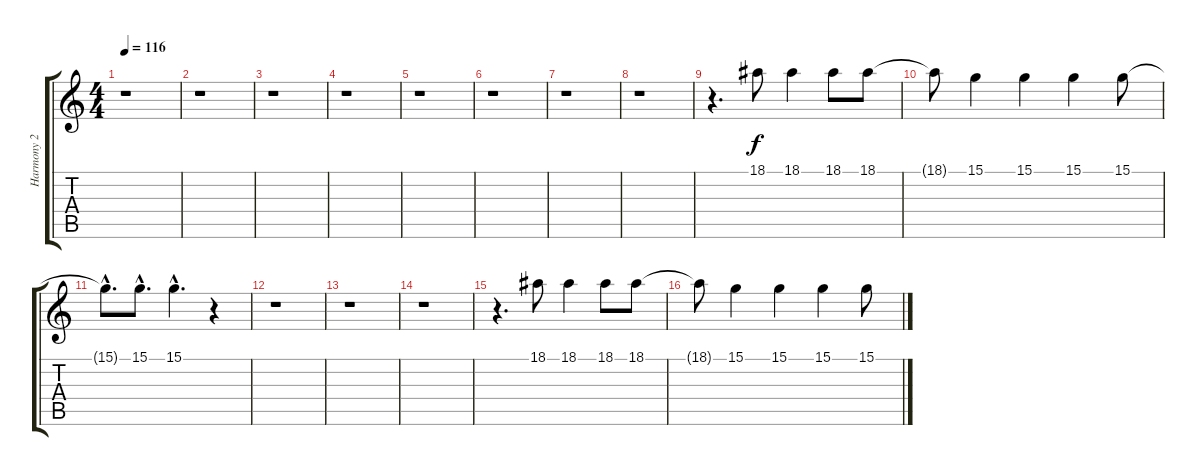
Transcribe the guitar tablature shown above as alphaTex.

\track ("Harmony 2 - Paul" "Harmony 2 ") {instrument piccolo}
\staff {score tabs}
\tuning (E4 B3 G3 D3 A2 E2) {hide}
\ts (4 4)
\tempo 116
\clef g2
\ks c
r.1{dy f} |
r.1 |
r.1 |
r.1 |
r.1 |
r.1 |
r.1 |
r.1 |
r.4{d} 18.1.8 18.1.4 18.1.8 18.1.8 |
18.1{t}.8 15.1.4 15.1.4 15.1.4 15.1.8 |
15.1{hac t}.8{d} 15.1{hac}.8{d} 15.1{hac}.4{d} r.4 |
r.1 |
r.1 |
r.1 |
r.4{d} 18.1.8 18.1.4 18.1.8 18.1.8 |
18.1{t}.8 15.1.4 15.1.4 15.1.4 15.1.8
